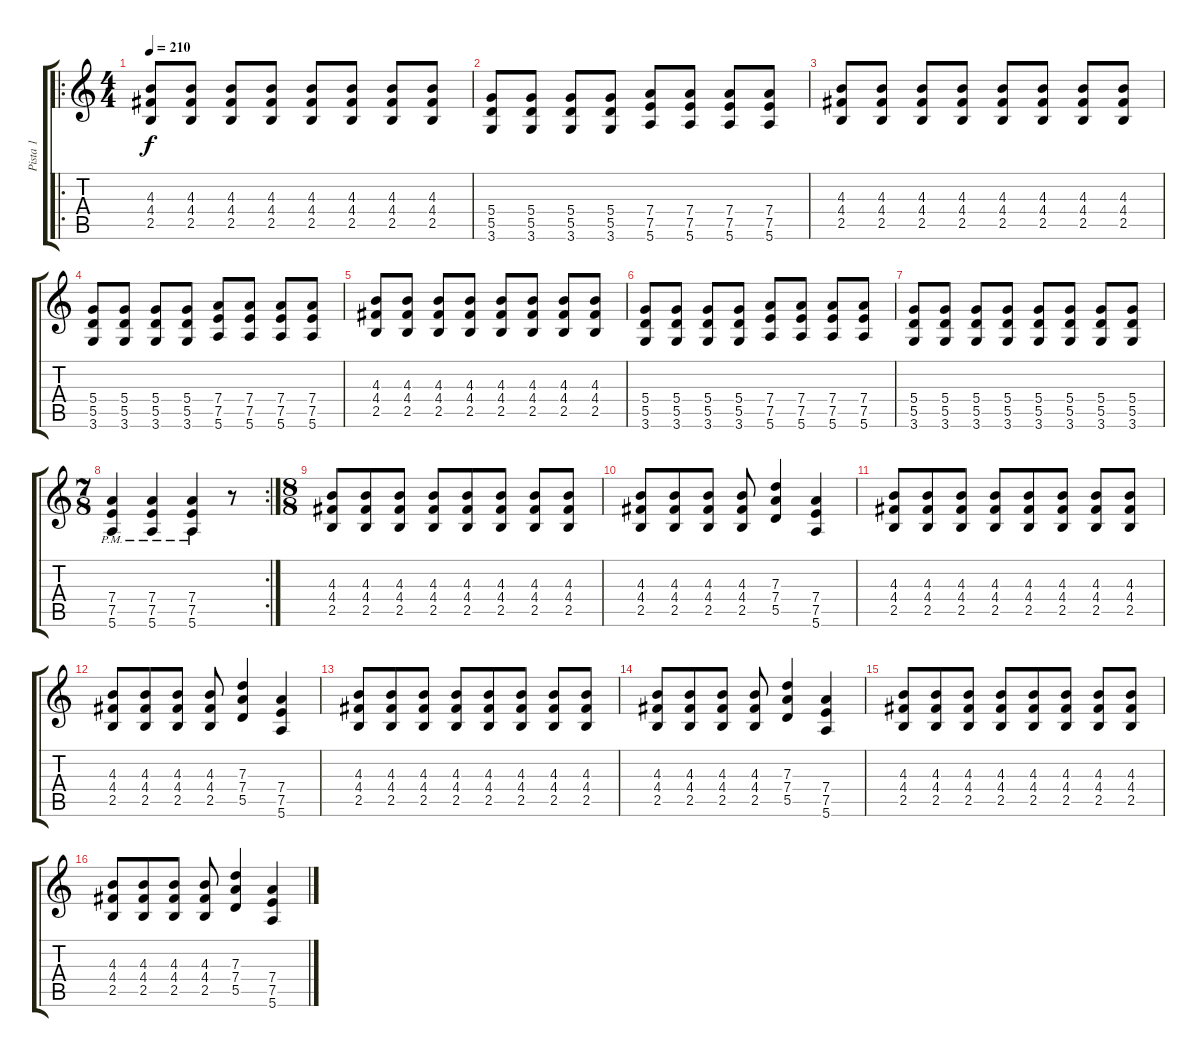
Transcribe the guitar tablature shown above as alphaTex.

\track ("Pista 1" "Pista 1") {instrument overdrivenguitar}
\staff {score tabs}
\tuning (E4 B3 G3 D3 A2 E2) {hide}
\ro
\ts (4 4)
\tempo 210
\clef g2
\ks c
(4.3 4.4 2.5).8{dy f} (4.3 4.4 2.5).8 (4.3 4.4 2.5).8 (4.3 4.4 2.5).8 (4.3 4.4 2.5).8 (4.3 4.4 2.5).8 (4.3 4.4 2.5).8 (4.3 4.4 2.5).8 |
(5.4 5.5 3.6).8 (5.4 5.5 3.6).8 (5.4 5.5 3.6).8 (5.4 5.5 3.6).8 (7.4 7.5 5.6).8 (7.4 7.5 5.6).8 (7.4 7.5 5.6).8 (7.4 7.5 5.6).8 |
(4.3 4.4 2.5).8 (4.3 4.4 2.5).8 (4.3 4.4 2.5).8 (4.3 4.4 2.5).8 (4.3 4.4 2.5).8 (4.3 4.4 2.5).8 (4.3 4.4 2.5).8 (4.3 4.4 2.5).8 |
(5.4 5.5 3.6).8 (5.4 5.5 3.6).8 (5.4 5.5 3.6).8 (5.4 5.5 3.6).8 (7.4 7.5 5.6).8 (7.4 7.5 5.6).8 (7.4 7.5 5.6).8 (7.4 7.5 5.6).8 |
(4.3 4.4 2.5).8 (4.3 4.4 2.5).8 (4.3 4.4 2.5).8 (4.3 4.4 2.5).8 (4.3 4.4 2.5).8 (4.3 4.4 2.5).8 (4.3 4.4 2.5).8 (4.3 4.4 2.5).8 |
(5.4 5.5 3.6).8 (5.4 5.5 3.6).8 (5.4 5.5 3.6).8 (5.4 5.5 3.6).8 (7.4 7.5 5.6).8 (7.4 7.5 5.6).8 (7.4 7.5 5.6).8 (7.4 7.5 5.6).8 |
(5.4 5.5 3.6).8 (5.4 5.5 3.6).8 (5.4 5.5 3.6).8 (5.4 5.5 3.6).8 (5.4 5.5 3.6).8 (5.4 5.5 3.6).8 (5.4 5.5 3.6).8 (5.4 5.5 3.6).8 |
\rc 2
\ts (7 8)
(7.4{pm} 7.5{pm} 5.6{pm}).4 (7.4{pm} 7.5{pm} 5.6{pm}).4 (7.4{pm} 7.5{pm} 5.6{pm}).4 r.8 |
\ts (8 8)
(4.3 4.4 2.5).8 (4.3 4.4 2.5).8 (4.3 4.4 2.5).8 (4.3 4.4 2.5).8 (4.3 4.4 2.5).8 (4.3 4.4 2.5).8 (4.3 4.4 2.5).8 (4.3 4.4 2.5).8 |
(4.3 4.4 2.5).8 (4.3 4.4 2.5).8 (4.3 4.4 2.5).8 (4.3 4.4 2.5).8 (7.3 7.4 5.5).4 (7.4 7.5 5.6).4 |
(4.3 4.4 2.5).8 (4.3 4.4 2.5).8 (4.3 4.4 2.5).8 (4.3 4.4 2.5).8 (4.3 4.4 2.5).8 (4.3 4.4 2.5).8 (4.3 4.4 2.5).8 (4.3 4.4 2.5).8 |
(4.3 4.4 2.5).8 (4.3 4.4 2.5).8 (4.3 4.4 2.5).8 (4.3 4.4 2.5).8 (7.3 7.4 5.5).4 (7.4 7.5 5.6).4 |
(4.3 4.4 2.5).8 (4.3 4.4 2.5).8 (4.3 4.4 2.5).8 (4.3 4.4 2.5).8 (4.3 4.4 2.5).8 (4.3 4.4 2.5).8 (4.3 4.4 2.5).8 (4.3 4.4 2.5).8 |
(4.3 4.4 2.5).8 (4.3 4.4 2.5).8 (4.3 4.4 2.5).8 (4.3 4.4 2.5).8 (7.3 7.4 5.5).4 (7.4 7.5 5.6).4 |
(4.3 4.4 2.5).8 (4.3 4.4 2.5).8 (4.3 4.4 2.5).8 (4.3 4.4 2.5).8 (4.3 4.4 2.5).8 (4.3 4.4 2.5).8 (4.3 4.4 2.5).8 (4.3 4.4 2.5).8 |
(4.3 4.4 2.5).8 (4.3 4.4 2.5).8 (4.3 4.4 2.5).8 (4.3 4.4 2.5).8 (7.3 7.4 5.5).4 (7.4 7.5 5.6).4
